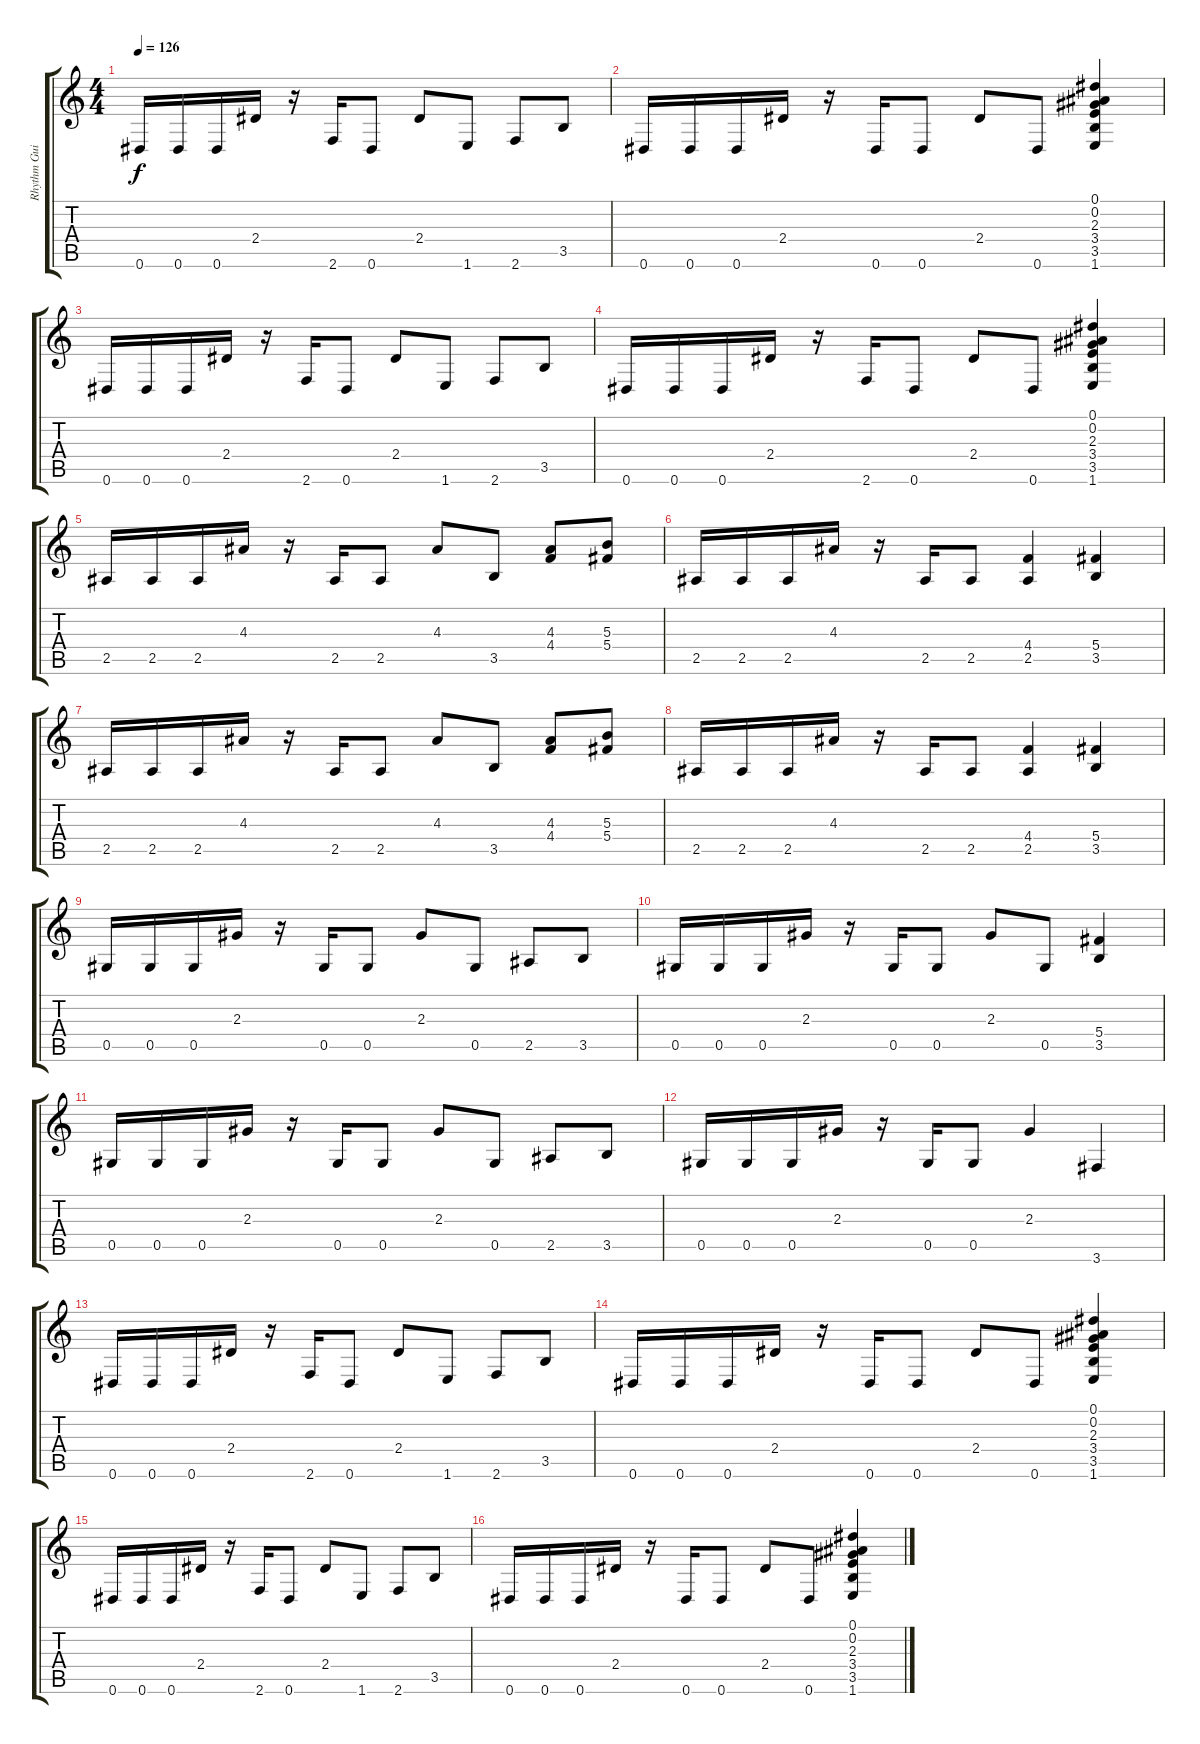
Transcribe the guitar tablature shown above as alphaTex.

\track ("Rhythm Guitar" "Rhythm Gui") {instrument distortionguitar}
\staff {score tabs}
\tuning (Eb4 Bb3 Gb3 Db3 Ab2 Eb2) {hide}
\ts (4 4)
\tempo 126
\clef g2
\ks c
0.6.16{dy f} 0.6.16 0.6.16 2.4.16 r.16 2.6.16 0.6.8 2.4.8 1.6.8 2.6.8 3.5.8 |
0.6.16 0.6.16 0.6.16 2.4.16 r.16 0.6.16 0.6.8 2.4.8 0.6.8 (0.1 0.2 2.3 3.4 3.5 1.6).4 |
0.6.16 0.6.16 0.6.16 2.4.16 r.16 2.6.16 0.6.8 2.4.8 1.6.8 2.6.8 3.5.8 |
0.6.16 0.6.16 0.6.16 2.4.16 r.16 2.6.16 0.6.8 2.4.8 0.6.8 (0.1 0.2 2.3 3.4 3.5 1.6).4 |
2.5.16 2.5.16 2.5.16 4.3.16 r.16 2.5.16 2.5.8 4.3.8 3.5.8 (4.3 4.4).8 (5.3 5.4).8 |
2.5.16 2.5.16 2.5.16 4.3.16 r.16 2.5.16 2.5.8 (4.4 2.5).4 (5.4 3.5).4 |
2.5.16 2.5.16 2.5.16 4.3.16 r.16 2.5.16 2.5.8 4.3.8 3.5.8 (4.3 4.4).8 (5.3 5.4).8 |
2.5.16 2.5.16 2.5.16 4.3.16 r.16 2.5.16 2.5.8 (4.4 2.5).4 (5.4 3.5).4 |
0.5.16 0.5.16 0.5.16 2.3.16 r.16 0.5.16 0.5.8 2.3.8 0.5.8 2.5.8 3.5.8 |
0.5.16 0.5.16 0.5.16 2.3.16 r.16 0.5.16 0.5.8 2.3.8 0.5.8 (5.4 3.5).4 |
0.5.16 0.5.16 0.5.16 2.3.16 r.16 0.5.16 0.5.8 2.3.8 0.5.8 2.5.8 3.5.8 |
0.5.16 0.5.16 0.5.16 2.3.16 r.16 0.5.16 0.5.8 2.3.4 3.6.4 |
0.6.16 0.6.16 0.6.16 2.4.16 r.16 2.6.16 0.6.8 2.4.8 1.6.8 2.6.8 3.5.8 |
0.6.16 0.6.16 0.6.16 2.4.16 r.16 0.6.16 0.6.8 2.4.8 0.6.8 (0.1 0.2 2.3 3.4 3.5 1.6).4 |
0.6.16 0.6.16 0.6.16 2.4.16 r.16 2.6.16 0.6.8 2.4.8 1.6.8 2.6.8 3.5.8 |
0.6.16 0.6.16 0.6.16 2.4.16 r.16 0.6.16 0.6.8 2.4.8 0.6.8 (0.1 0.2 2.3 3.4 3.5 1.6).4
